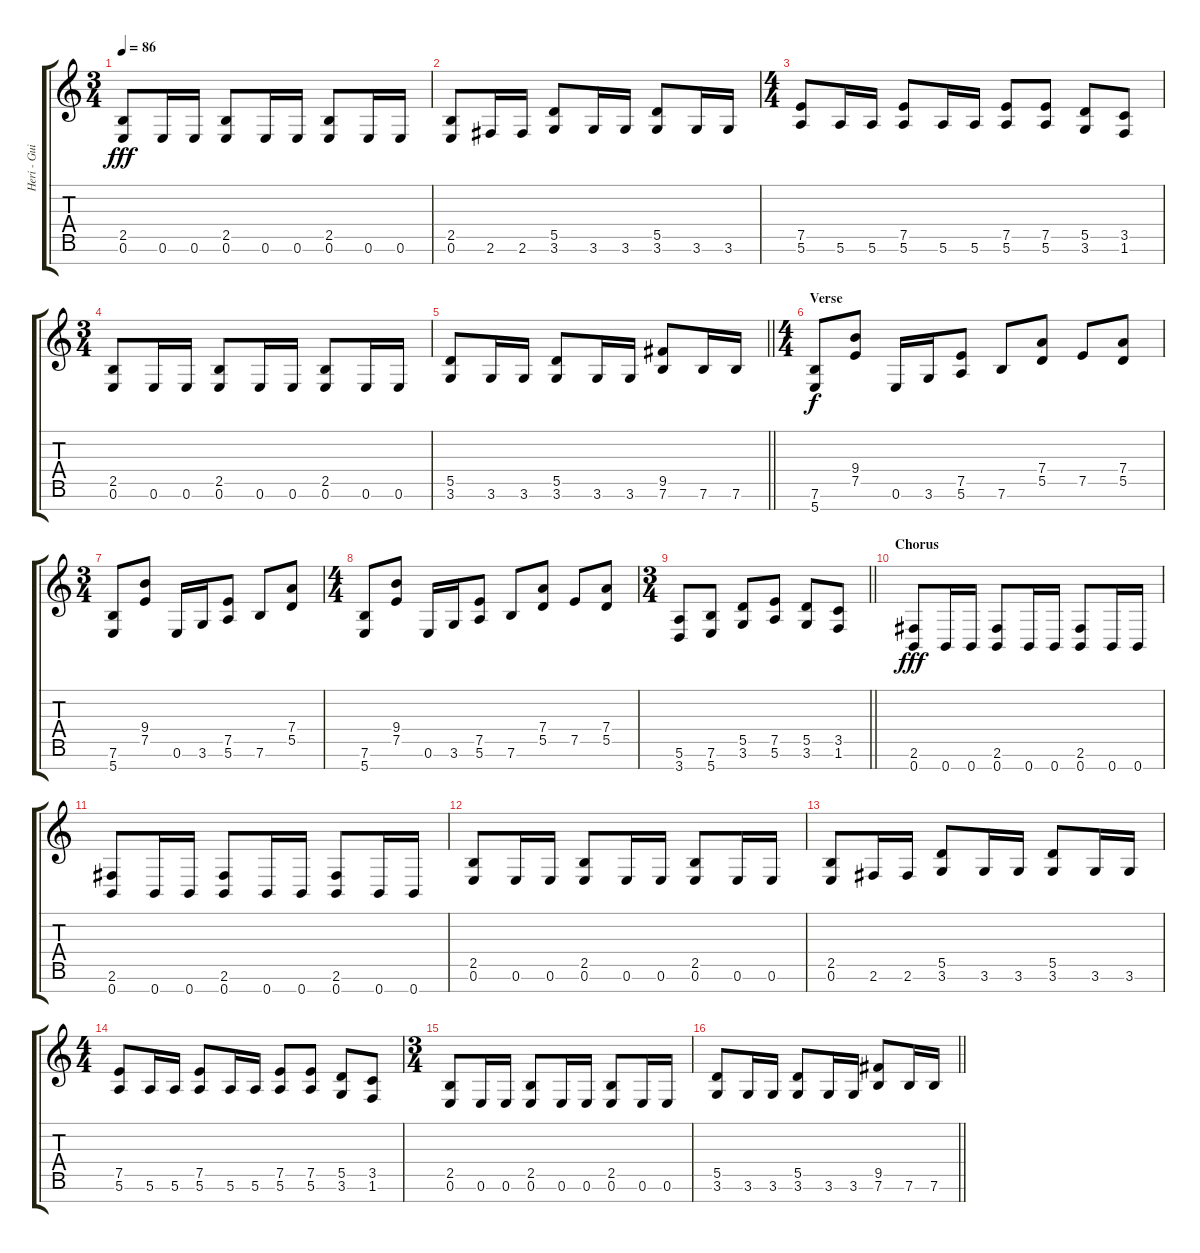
\track ("Heri - Guitar" "Heri - Gui") {instrument distortionguitar}
\staff {score tabs}
\tuning (E4 B3 G3 D3 A2 E2 B1) {hide}
\ts (3 4)
\tempo 86
\clef g2
\ks c
(2.5 0.6).8{dy fff} 0.6.16 0.6.16 (2.5 0.6).8 0.6.16 0.6.16 (2.5 0.6).8 0.6.16 0.6.16 |
(2.5 0.6).8 2.6.16 2.6.16 (5.5 3.6).8 3.6.16 3.6.16 (5.5 3.6).8 3.6.16 3.6.16 |
\ts (4 4)
(7.5 5.6).8 5.6.16 5.6.16 (7.5 5.6).8 5.6.16 5.6.16 (7.5 5.6).8 (7.5 5.6).8 (5.5 3.6).8 (3.5 1.6).8 |
\ts (3 4)
(2.5 0.6).8 0.6.16 0.6.16 (2.5 0.6).8 0.6.16 0.6.16 (2.5 0.6).8 0.6.16 0.6.16 |
\barLineRight lightlight
(5.5 3.6).8 3.6.16 3.6.16 (5.5 3.6).8 3.6.16 3.6.16 (9.5 7.6).8 7.6.16 7.6.16 |
\ts (4 4)
\section ("" "Verse")
(7.6 5.7).8{dy f volume 16} (9.4 7.5).8 0.6.16 3.6.16 (7.5 5.6).8 7.6.8 (7.4 5.5).8 7.5.8 (7.4 5.5).8 |
\ts (3 4)
(7.6 5.7).8 (9.4 7.5).8 0.6.16 3.6.16 (7.5 5.6).8 7.6.8 (7.4 5.5).8 |
\ts (4 4)
(7.6 5.7).8 (9.4 7.5).8 0.6.16 3.6.16 (7.5 5.6).8 7.6.8 (7.4 5.5).8 7.5.8 (7.4 5.5).8 |
\ts (3 4)
\barLineRight lightlight
(5.6 3.7).8 (7.6 5.7).8 (5.5 3.6).8 (7.5 5.6).8 (5.5 3.6).8 (3.5 1.6).8 |
\section ("" "Chorus")
(2.6 0.7).8{dy fff} 0.7.16 0.7.16 (2.6 0.7).8 0.7.16 0.7.16 (2.6 0.7).8 0.7.16 0.7.16 |
(2.6 0.7).8 0.7.16 0.7.16 (2.6 0.7).8 0.7.16 0.7.16 (2.6 0.7).8 0.7.16 0.7.16 |
(2.5 0.6).8 0.6.16 0.6.16 (2.5 0.6).8 0.6.16 0.6.16 (2.5 0.6).8 0.6.16 0.6.16 |
(2.5 0.6).8 2.6.16 2.6.16 (5.5 3.6).8 3.6.16 3.6.16 (5.5 3.6).8 3.6.16 3.6.16 |
\ts (4 4)
(7.5 5.6).8 5.6.16 5.6.16 (7.5 5.6).8 5.6.16 5.6.16 (7.5 5.6).8 (7.5 5.6).8 (5.5 3.6).8 (3.5 1.6).8 |
\ts (3 4)
(2.5 0.6).8 0.6.16 0.6.16 (2.5 0.6).8 0.6.16 0.6.16 (2.5 0.6).8 0.6.16 0.6.16 |
\barLineRight lightlight
(5.5 3.6).8 3.6.16 3.6.16 (5.5 3.6).8 3.6.16 3.6.16 (9.5 7.6).8 7.6.16 7.6.16
